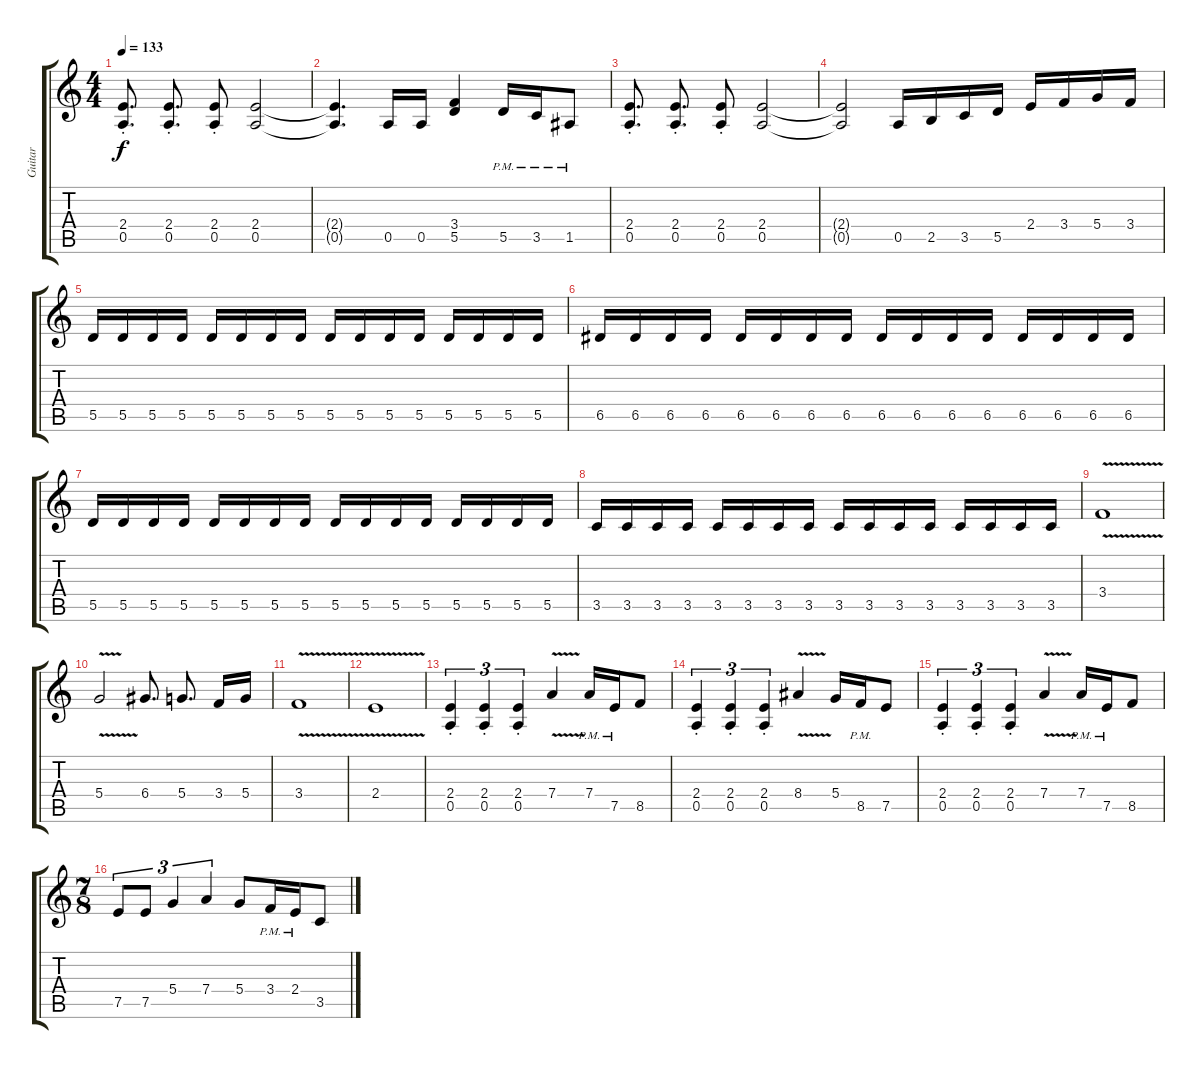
\track ("Guitar" "Guitar") {instrument distortionguitar}
\staff {score tabs}
\tuning (E4 B3 G3 D3 A2 E2) {hide}
\ts (4 4)
\tempo 133
\clef g2
\ks aminor
(2.4{st} 0.5{st}).8{d dy f beam split} (2.4{st} 0.5{st}).8{d} (2.4{st} 0.5{st}).8 (2.4 0.5).2 |
(2.4{t} 0.5{t}).4{d} 0.5.16 0.5.16 (3.4 5.5).4 5.5{pm}.16 3.5{pm}.16 1.5{pm}.8 |
(2.4{st} 0.5{st}).8{d beam split} (2.4{st} 0.5{st}).8{d} (2.4{st} 0.5{st}).8 (2.4 0.5).2 |
(2.4{t} 0.5{t}).2 0.5.16 2.5.16 3.5.16 5.5.16 2.4.16 3.4.16 5.4.16 3.4.16 |
5.5.16 5.5.16 5.5.16 5.5.16 5.5.16 5.5.16 5.5.16 5.5.16 5.5.16 5.5.16 5.5.16 5.5.16 5.5.16 5.5.16 5.5.16 5.5.16 |
6.5.16 6.5.16 6.5.16 6.5.16 6.5.16 6.5.16 6.5.16 6.5.16 6.5.16 6.5.16 6.5.16 6.5.16 6.5.16 6.5.16 6.5.16 6.5.16 |
5.5.16 5.5.16 5.5.16 5.5.16 5.5.16 5.5.16 5.5.16 5.5.16 5.5.16 5.5.16 5.5.16 5.5.16 5.5.16 5.5.16 5.5.16 5.5.16 |
3.5.16 3.5.16 3.5.16 3.5.16 3.5.16 3.5.16 3.5.16 3.5.16 3.5.16 3.5.16 3.5.16 3.5.16 3.5.16 3.5.16 3.5.16 3.5.16 |
3.4{v}.1 |
5.4{v}.2 6.4.8{d beam split} 5.4.8{d} 3.4.16 5.4.16 |
3.4{v}.1 |
2.4{v}.1 |
(2.4{st} 0.5{st}).4{tu (3 2)} (2.4{st} 0.5{st}).4{tu (3 2)} (2.4{st} 0.5{st}).4{tu (3 2)} 7.4{v}.4 7.4{pm}.16 7.5{pm}.16 8.5.8 |
(2.4{st} 0.5{st}).4{tu (3 2)} (2.4{st} 0.5{st}).4{tu (3 2)} (2.4{st} 0.5{st}).4{tu (3 2)} 8.4{v}.4 5.4.16 8.5{pm}.16 7.5.8 |
(2.4{st} 0.5{st}).4{tu (3 2)} (2.4{st} 0.5{st}).4{tu (3 2)} (2.4{st} 0.5{st}).4{tu (3 2)} 7.4{v}.4 7.4{pm}.16 7.5{pm}.16 8.5.8 |
\ts (7 8)
7.5.8{tu (3 2)} 7.5.8{tu (3 2)} 5.4.4{tu (3 2)} 7.4.4{tu (3 2)} 5.4.8 3.4{pm}.16 2.4{pm}.16 3.5.8
